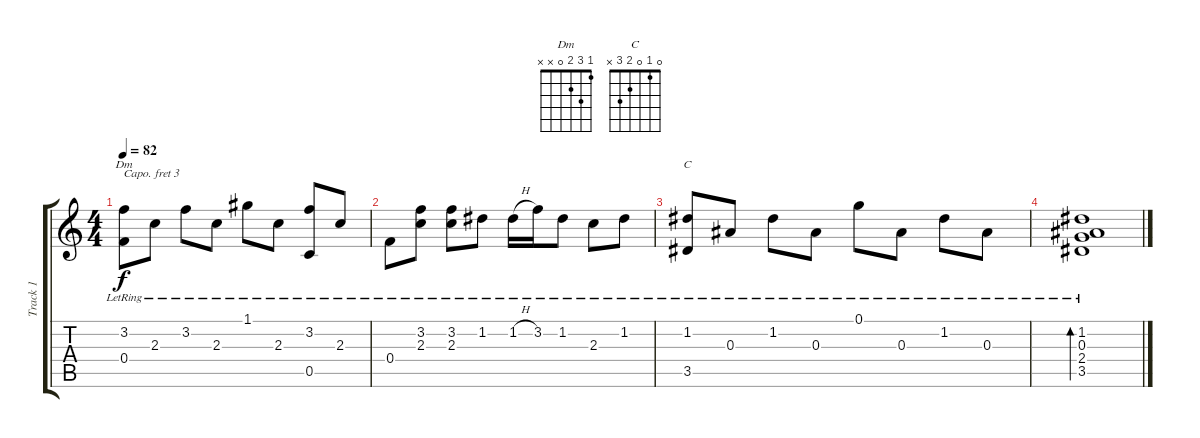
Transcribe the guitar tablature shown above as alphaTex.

\track ("Track 1" "Track 1") {instrument acousticguitarsteel}
\staff {score tabs}
\capo 3
\tuning (E4 B3 G3 D3 A2 E2) {hide}
\chord ("Dm" 1 3 2 0 x x)
\chord ("C" 0 1 0 2 3 x)
\ts (4 4)
\tempo 82
\clef g2
\ks c
(3.2{lr} 0.4{lr}).8{ch "Dm" dy f} 2.3{lr}.8 3.2{lr}.8 2.3{lr}.8 1.1{lr}.8 2.3{lr}.8 (3.2{lr} 0.5{lr}).8 2.3{lr}.8 |
0.4{lr}.8 (3.2{lr} 2.3{lr}).8 (3.2{lr} 2.3{lr}).8 1.2{lr}.8 1.2{h lr}.16 3.2{lr}.16 1.2{lr}.8 2.3{lr}.8 1.2{lr}.8 |
(1.2{lr} 3.5{lr}).8{ch "C"} 0.3{lr}.8 1.2{lr}.8 0.3{lr}.8 0.1{lr}.8 0.3{lr}.8 1.2{lr}.8 0.3{lr}.8 |
(1.2{lr} 0.3{lr} 2.4{lr} 3.5{lr}).1{bd 480}
